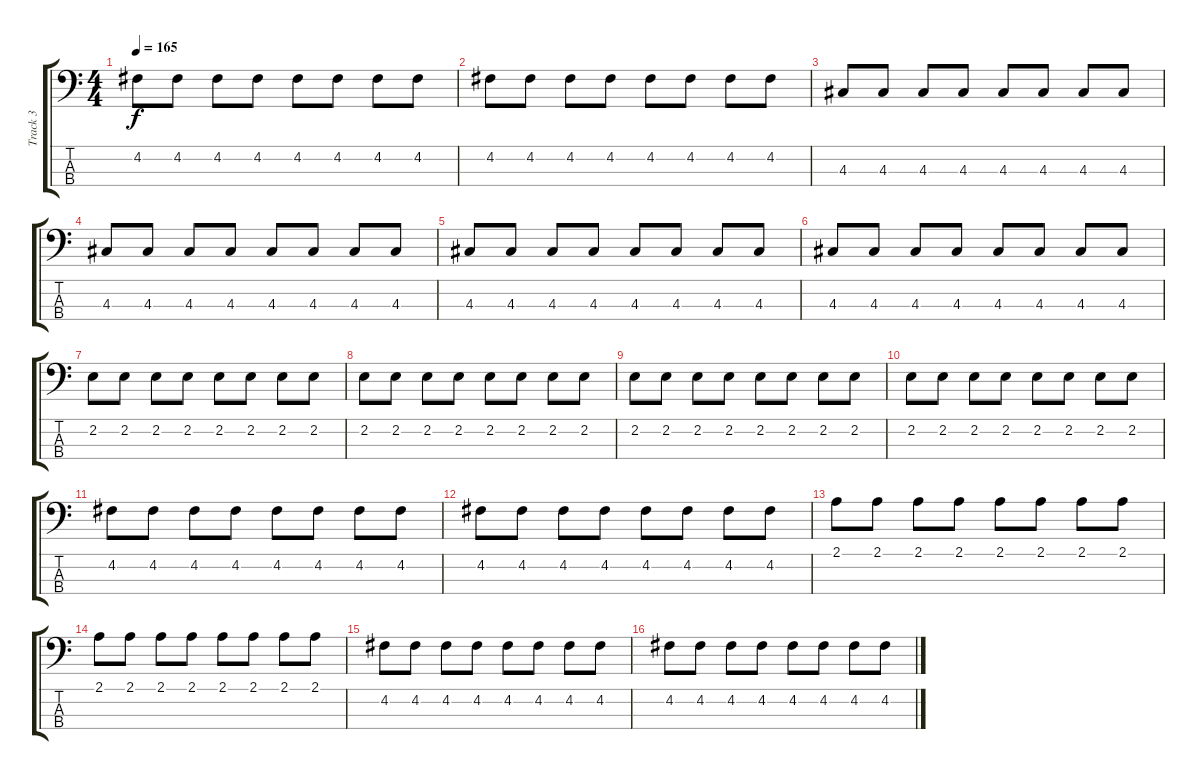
\track ("Track 3" "Track 3") {instrument electricbassfinger}
\staff {score tabs}
\tuning (G2 D2 A1 E1) {hide}
\ts (4 4)
\tempo 165
\clef f4
\ks c
4.2.8{dy f} 4.2.8 4.2.8 4.2.8 4.2.8 4.2.8 4.2.8 4.2.8 |
4.2.8 4.2.8 4.2.8 4.2.8 4.2.8 4.2.8 4.2.8 4.2.8 |
4.3.8 4.3.8 4.3.8 4.3.8 4.3.8 4.3.8 4.3.8 4.3.8 |
4.3.8 4.3.8 4.3.8 4.3.8 4.3.8 4.3.8 4.3.8 4.3.8 |
4.3.8 4.3.8 4.3.8 4.3.8 4.3.8 4.3.8 4.3.8 4.3.8 |
4.3.8 4.3.8 4.3.8 4.3.8 4.3.8 4.3.8 4.3.8 4.3.8 |
2.2.8 2.2.8 2.2.8 2.2.8 2.2.8 2.2.8 2.2.8 2.2.8 |
2.2.8 2.2.8 2.2.8 2.2.8 2.2.8 2.2.8 2.2.8 2.2.8 |
2.2.8 2.2.8 2.2.8 2.2.8 2.2.8 2.2.8 2.2.8 2.2.8 |
2.2.8 2.2.8 2.2.8 2.2.8 2.2.8 2.2.8 2.2.8 2.2.8 |
4.2.8 4.2.8 4.2.8 4.2.8 4.2.8 4.2.8 4.2.8 4.2.8 |
4.2.8 4.2.8 4.2.8 4.2.8 4.2.8 4.2.8 4.2.8 4.2.8 |
2.1.8 2.1.8 2.1.8 2.1.8 2.1.8 2.1.8 2.1.8 2.1.8 |
2.1.8 2.1.8 2.1.8 2.1.8 2.1.8 2.1.8 2.1.8 2.1.8 |
4.2.8 4.2.8 4.2.8 4.2.8 4.2.8 4.2.8 4.2.8 4.2.8 |
4.2.8 4.2.8 4.2.8 4.2.8 4.2.8 4.2.8 4.2.8 4.2.8
